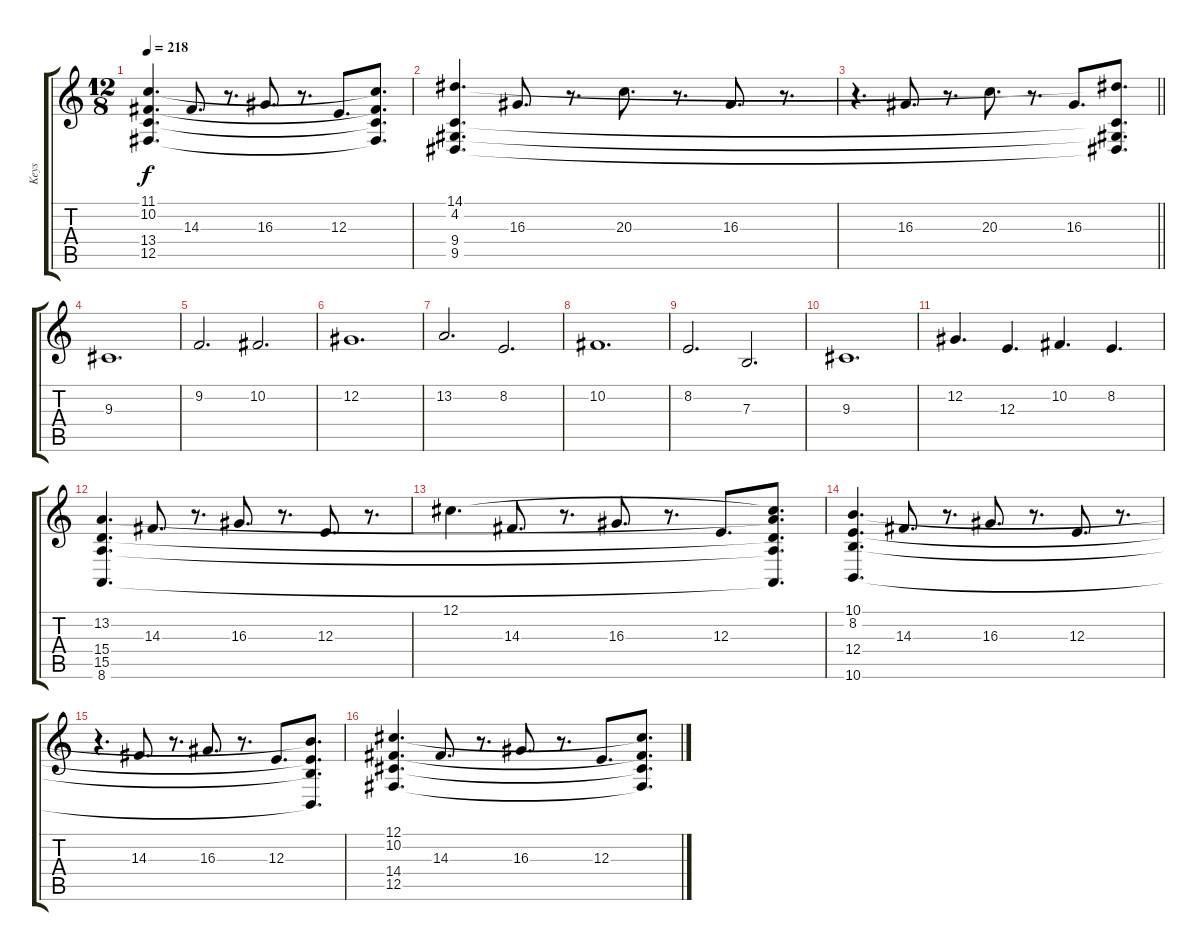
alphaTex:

\track ("Keys" "Keys") {instrument lead2sawtooth}
\staff {score tabs}
\tuning (Db4 Ab3 E3 B2 Gb2 Db2) {hide}
\ts (12 8)
\tempo 218
\clef g2
\ks c
(11.1 10.2 13.4 12.5).4{d dy f} 14.3.8{d} r.8{d} 16.3.8{d} r.8{d} 12.3.8{d} (11.1{t} 10.2{t} 13.4{t} 12.5{t}).8{d} |
(14.1 4.2 9.4 9.5).4{d} 16.3.8{d} r.8{d} 20.3.8{d} r.8{d} 16.3.8{d} r.8{d} |
\barLineRight lightlight
r.4{d} 16.3.8{d} r.8{d} 20.3.8{d} r.8{d} 16.3.8{d} (14.1{t} 4.2{t} 9.4{t} 9.5{t}).8{d} |
9.3.1{d volume 10 instrument synthstrings1} |
9.2.2{d} 10.2.2{d} |
12.2.1{d} |
13.2.2{d} 8.2.2{d} |
10.2.1{d} |
8.2.2{d} 7.3.2{d} |
9.3.1{d} |
12.2.4{d} 12.3.4{d} 10.2.4{d} 8.2.4{d} |
(13.2 15.4 15.5 8.6).4{d} 14.3.8{d} r.8{d} 16.3.8{d} r.8{d} 12.3.8{d} r.8{d} |
12.1.4{d} 14.3.8{d} r.8{d} 16.3.8{d} r.8{d} 12.3.8{d} (12.1{t} 13.2{t} 15.4{t} 15.5{t} 8.6{t}).8{d} |
(10.1 8.2 12.4 10.6).4{d} 14.3.8{d} r.8{d} 16.3.8{d} r.8{d} 12.3.8{d} r.8{d} |
r.4{d} 14.3.8{d} r.8{d} 16.3.8{d} r.8{d} 12.3.8{d} (10.1{t} 8.2{t} 12.4{t} 10.6{t}).8{d} |
(12.1 10.2 14.4 12.5).4{d} 14.3.8{d} r.8{d} 16.3.8{d} r.8{d} 12.3.8{d} (12.1{t} 10.2{t} 14.4{t} 12.5{t}).8{d}
